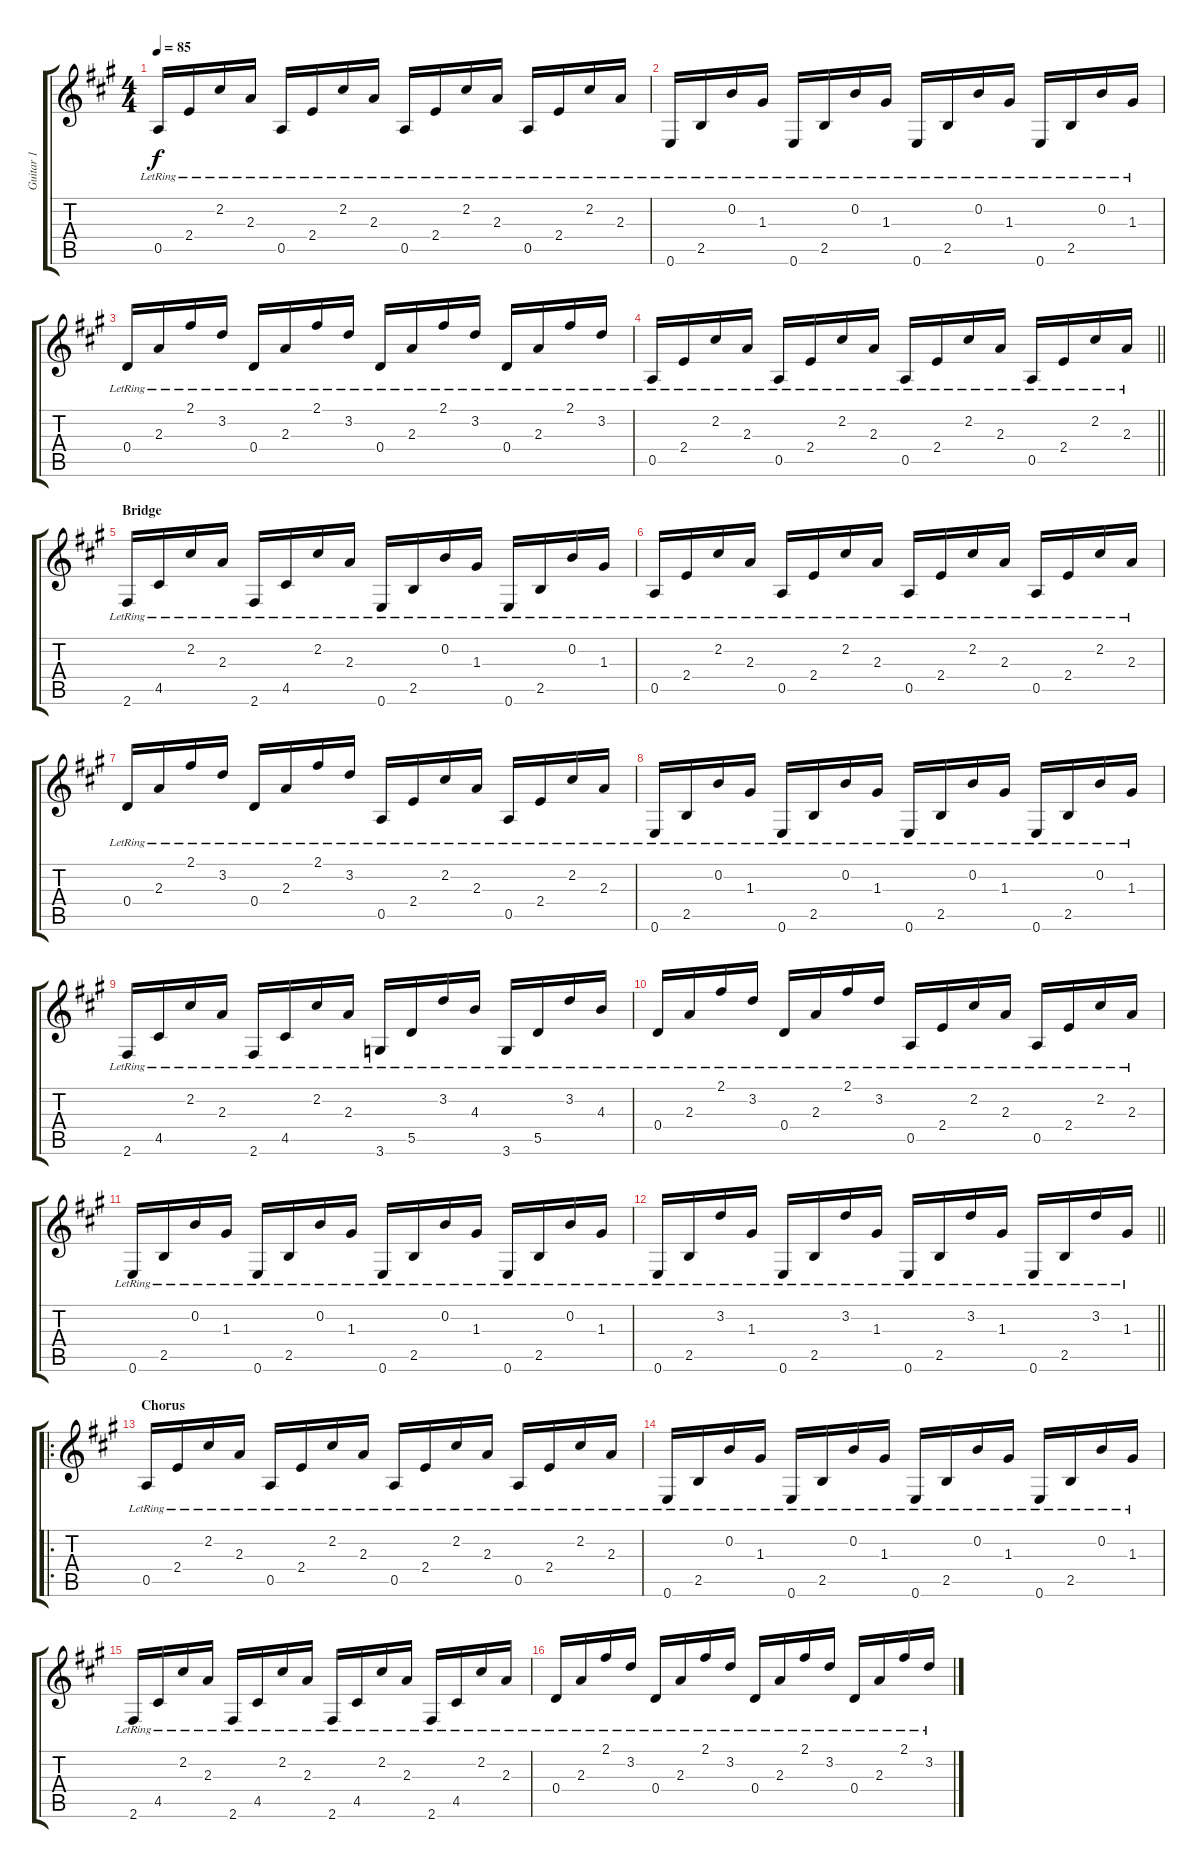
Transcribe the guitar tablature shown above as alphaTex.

\track ("Guitar 1" "Guitar 1") {instrument acousticguitarsteel}
\staff {score tabs}
\tuning (E4 B3 G3 D3 A2 E2) {hide}
\ts (4 4)
\tempo 85
\clef g2
\ks a
0.5{lr}.16{dy f} 2.4{lr}.16 2.2{lr}.16 2.3{lr}.16 0.5{lr}.16 2.4{lr}.16 2.2{lr}.16 2.3{lr}.16 0.5{lr}.16 2.4{lr}.16 2.2{lr}.16 2.3{lr}.16 0.5{lr}.16 2.4{lr}.16 2.2{lr}.16 2.3{lr}.16 |
0.6{lr}.16 2.5{lr}.16 0.2{lr}.16 1.3{lr}.16 0.6{lr}.16 2.5{lr}.16 0.2{lr}.16 1.3{lr}.16 0.6{lr}.16 2.5{lr}.16 0.2{lr}.16 1.3{lr}.16 0.6{lr}.16 2.5{lr}.16 0.2{lr}.16 1.3{lr}.16 |
0.4{lr}.16 2.3{lr}.16 2.1{lr}.16 3.2{lr}.16 0.4{lr}.16 2.3{lr}.16 2.1{lr}.16 3.2{lr}.16 0.4{lr}.16 2.3{lr}.16 2.1{lr}.16 3.2{lr}.16 0.4{lr}.16 2.3{lr}.16 2.1{lr}.16 3.2{lr}.16 |
\barLineRight lightlight
0.5{lr}.16 2.4{lr}.16 2.2{lr}.16 2.3{lr}.16 0.5{lr}.16 2.4{lr}.16 2.2{lr}.16 2.3{lr}.16 0.5{lr}.16 2.4{lr}.16 2.2{lr}.16 2.3{lr}.16 0.5{lr}.16 2.4{lr}.16 2.2{lr}.16 2.3{lr}.16 |
\section ("" "Bridge")
2.6{lr}.16 4.5{lr}.16 2.2{lr}.16 2.3{lr}.16 2.6{lr}.16 4.5{lr}.16 2.2{lr}.16 2.3{lr}.16 0.6{lr}.16 2.5{lr}.16 0.2{lr}.16 1.3{lr}.16 0.6{lr}.16 2.5{lr}.16 0.2{lr}.16 1.3{lr}.16 |
0.5{lr}.16 2.4{lr}.16 2.2{lr}.16 2.3{lr}.16 0.5{lr}.16 2.4{lr}.16 2.2{lr}.16 2.3{lr}.16 0.5{lr}.16 2.4{lr}.16 2.2{lr}.16 2.3{lr}.16 0.5{lr}.16 2.4{lr}.16 2.2{lr}.16 2.3{lr}.16 |
0.4{lr}.16 2.3{lr}.16 2.1{lr}.16 3.2{lr}.16 0.4{lr}.16 2.3{lr}.16 2.1{lr}.16 3.2{lr}.16 0.5{lr}.16 2.4{lr}.16 2.2{lr}.16 2.3{lr}.16 0.5{lr}.16 2.4{lr}.16 2.2{lr}.16 2.3{lr}.16 |
0.6{lr}.16 2.5{lr}.16 0.2{lr}.16 1.3{lr}.16 0.6{lr}.16 2.5{lr}.16 0.2{lr}.16 1.3{lr}.16 0.6{lr}.16 2.5{lr}.16 0.2{lr}.16 1.3{lr}.16 0.6{lr}.16 2.5{lr}.16 0.2{lr}.16 1.3{lr}.16 |
2.6{lr}.16 4.5{lr}.16 2.2{lr}.16 2.3{lr}.16 2.6{lr}.16 4.5{lr}.16 2.2{lr}.16 2.3{lr}.16 3.6{lr}.16 5.5{lr}.16 3.2{lr}.16 4.3{lr}.16 3.6{lr}.16 5.5{lr}.16 3.2{lr}.16 4.3{lr}.16 |
0.4{lr}.16 2.3{lr}.16 2.1{lr}.16 3.2{lr}.16 0.4{lr}.16 2.3{lr}.16 2.1{lr}.16 3.2{lr}.16 0.5{lr}.16 2.4{lr}.16 2.2{lr}.16 2.3{lr}.16 0.5{lr}.16 2.4{lr}.16 2.2{lr}.16 2.3{lr}.16 |
0.6{lr}.16 2.5{lr}.16 0.2{lr}.16 1.3{lr}.16 0.6{lr}.16 2.5{lr}.16 0.2{lr}.16 1.3{lr}.16 0.6{lr}.16 2.5{lr}.16 0.2{lr}.16 1.3{lr}.16 0.6{lr}.16 2.5{lr}.16 0.2{lr}.16 1.3{lr}.16 |
\barLineRight lightlight
0.6{lr}.16 2.5{lr}.16 3.2{lr}.16 1.3{lr}.16 0.6{lr}.16 2.5{lr}.16 3.2{lr}.16 1.3{lr}.16 0.6{lr}.16 2.5{lr}.16 3.2{lr}.16 1.3{lr}.16 0.6{lr}.16 2.5{lr}.16 3.2{lr}.16 1.3{lr}.16 |
\ro
\section ("" "Chorus")
0.5{lr}.16 2.4{lr}.16 2.2{lr}.16 2.3{lr}.16 0.5{lr}.16 2.4{lr}.16 2.2{lr}.16 2.3{lr}.16 0.5{lr}.16 2.4{lr}.16 2.2{lr}.16 2.3{lr}.16 0.5{lr}.16 2.4{lr}.16 2.2{lr}.16 2.3{lr}.16 |
0.6{lr}.16 2.5{lr}.16 0.2{lr}.16 1.3{lr}.16 0.6{lr}.16 2.5{lr}.16 0.2{lr}.16 1.3{lr}.16 0.6{lr}.16 2.5{lr}.16 0.2{lr}.16 1.3{lr}.16 0.6{lr}.16 2.5{lr}.16 0.2{lr}.16 1.3{lr}.16 |
2.6{lr}.16 4.5{lr}.16 2.2{lr}.16 2.3{lr}.16 2.6{lr}.16 4.5{lr}.16 2.2{lr}.16 2.3{lr}.16 2.6{lr}.16 4.5{lr}.16 2.2{lr}.16 2.3{lr}.16 2.6{lr}.16 4.5{lr}.16 2.2{lr}.16 2.3{lr}.16 |
0.4{lr}.16 2.3{lr}.16 2.1{lr}.16 3.2{lr}.16 0.4{lr}.16 2.3{lr}.16 2.1{lr}.16 3.2{lr}.16 0.4{lr}.16 2.3{lr}.16 2.1{lr}.16 3.2{lr}.16 0.4{lr}.16 2.3{lr}.16 2.1{lr}.16 3.2{lr}.16
